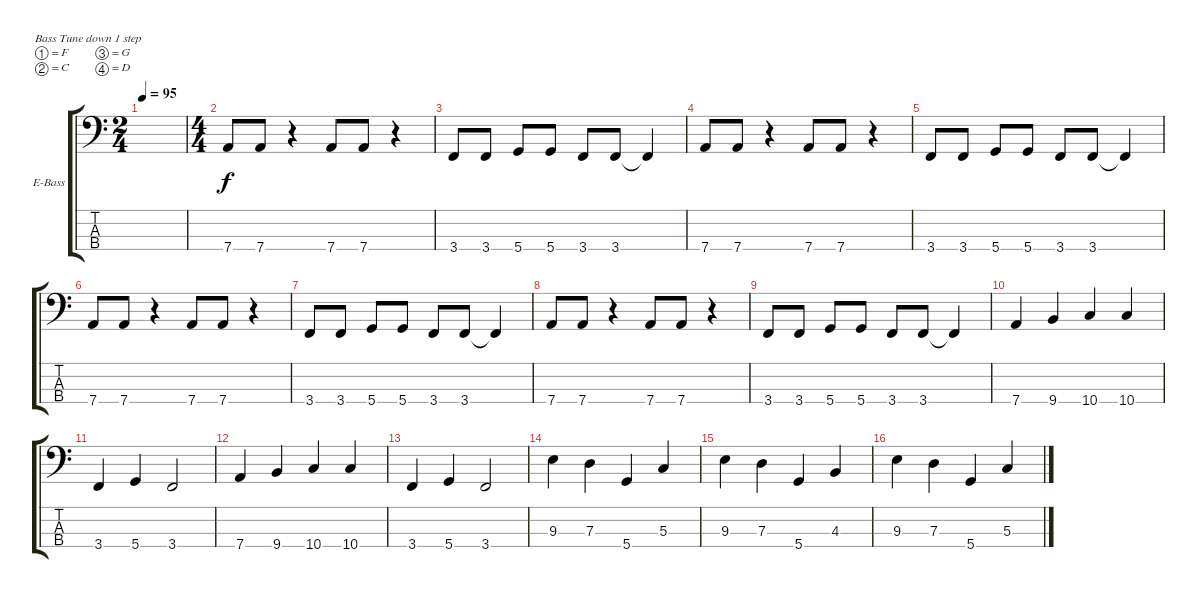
\defaultSystemsLayout 4
\bracketExtendMode groupsimilarinstruments
\firstSystemTrackNameOrientation horizontal
\otherSystemsTrackNameOrientation horizontal
\track ("Electric Bass" "E-Bass") {instrument electricbassfinger}
\staff {score tabs}
\tuning (F2 C2 G1 D1)
\ts (2 4)
\tempo 95
\clef f4
\scale
0.5
\ks c
|
\ts (4 4)
\scale
0.5 7.4.8 7.4.8 r.4 7.4.8 7.4.8 r.4 |
\scale
0.5 3.4.8 3.4.8 5.4.8 5.4.8 3.4.8 3.4.8 3.4{t}.4 |
\scale
0.5 7.4.8 7.4.8 r.4 7.4.8 7.4.8 r.4 |
\scale
0.5 3.4.8 3.4.8 5.4.8 5.4.8 3.4.8 3.4.8 3.4{t}.4 |
\scale
0.5 7.4.8 7.4.8 r.4 7.4.8 7.4.8 r.4 |
\scale
0.5 3.4.8 3.4.8 5.4.8 5.4.8 3.4.8 3.4.8 3.4{t}.4 |
\scale
0.5 7.4.8 7.4.8 r.4 7.4.8 7.4.8 r.4 |
\scale
0.5 3.4.8 3.4.8 5.4.8 5.4.8 3.4.8 3.4.8 3.4{t}.4 |
\scale
0.5 7.4.4 9.4.4 10.4.4 10.4.4 |
\scale
0.5 3.4.4 5.4.4 3.4.2 |
\scale
0.5 7.4.4 9.4.4 10.4.4 10.4.4 |
\scale
0.5 3.4.4 5.4.4 3.4.2 |
\scale
0.5 9.3.4 7.3.4 5.4.4 5.3.4 |
\scale
0.5 9.3.4 7.3.4 5.4.4 4.3.4 |
\scale
0.5 9.3.4 7.3.4 5.4.4 5.3.4
